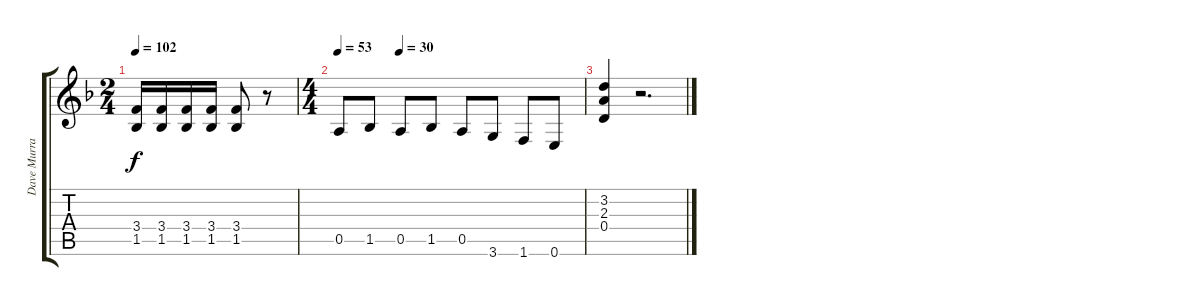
\track ("Dave Murray" "Dave Murra") {instrument distortionguitar}
\staff {score tabs}
\tuning (E4 B3 G3 D3 A2 E2) {hide}
\ts (2 4)
\tempo 102
\clef g2
\ks dminor
(3.4 1.5).16{dy f} (3.4 1.5).16 (3.4 1.5).16 (3.4 1.5).16 (3.4 1.5).8 r.8 |
\ts (4 4)
\tempo 53
\tempo (30 0.25)
0.5.8 1.5.8 0.5.8 1.5.8 0.5.8 3.6.8 1.6.8 0.6.8 |
(3.2 2.3 0.4).4 r.2{d}
